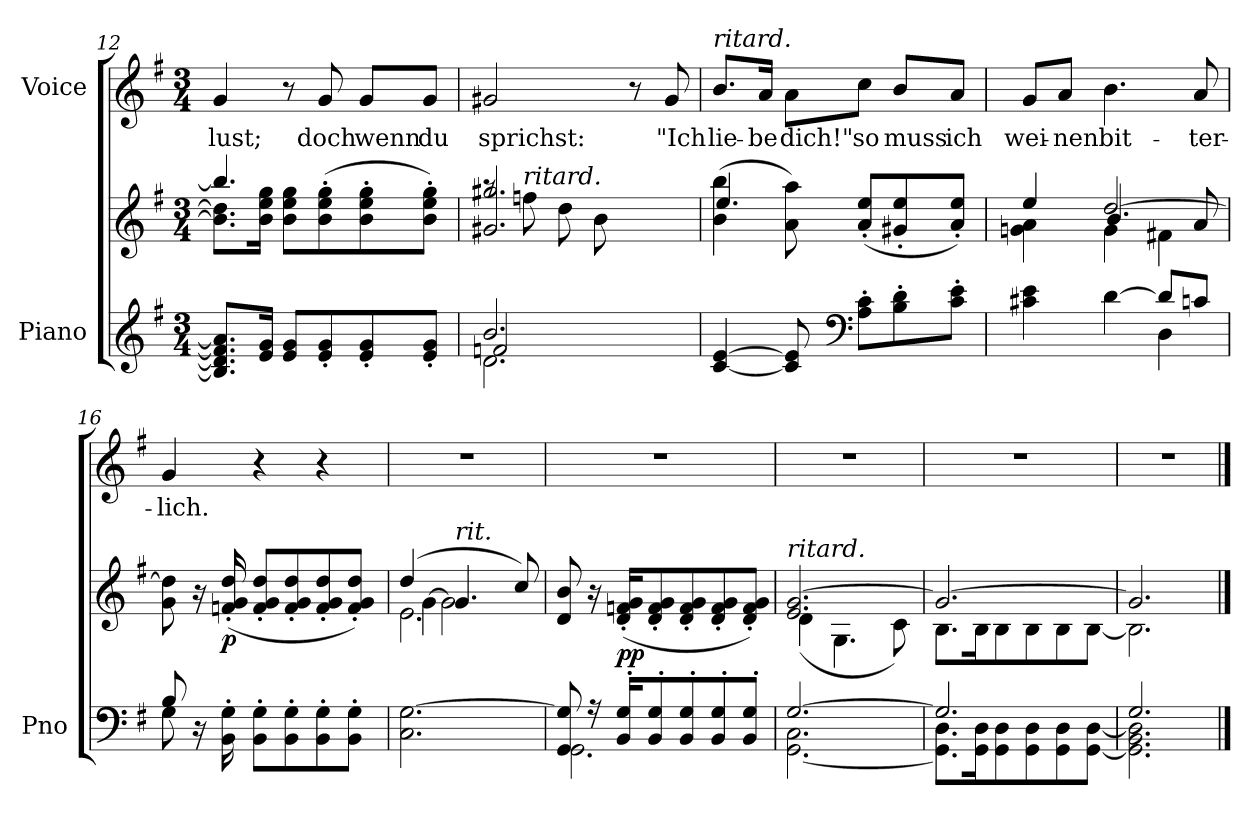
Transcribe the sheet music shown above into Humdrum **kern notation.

**kern	**kern	**dynam	**kern	**text
*part2	*part2	*part2	*part1	*part1
*staff3	*staff2	*staff2/3	*staff1	*staff1
*I"Piano	*	*	*I"Voice	*
*I'Pno	*	*	*	*
!!LO:LB:g=z
*clefG2	*clefG2	*	*clefG2	*
*k[f#]	*k[f#]	*	*k[f#]	*
*M3/4	*M3/4	*	*M3/4	*
=12	=12	=12	=12	=12
*	*^	*	*	*
!	!	!	!	!	!LO:LY:b
8.B/] 8.d#/] 8.f#/] 8.a/]L	8.b\] 8.dd#\]L	4.bb/]	.	4g/	-lust;
16e/ 16g/Jk	16b\ 16ee\ 16gg\Jk	.	.	.	.
8e/ 8g/L	8b\ 8ee\ 8gg\L	.	.	8r	.
!	!	!	!	!	!LO:LY:b
8e/' 8g/'	(>8b\' 8ee\' 8gg\'	4.ryy	.	8g/	doch
!	!	!	!	!	!LO:LY:b
8e/' 8g/'	8b\' 8ee\' 8gg\'	.	.	8g/L	wenn
!	!	!	!	!	!LO:LY:b
8e/' 8g/'J	8b\' 8ee\' 8gg\'J)	.	.	8g/J	du
=13	=13	=13	=13	=13	=13
*^	*	*	*	*	*
*	*^	*	*	*	*	*
*	*	*^	*	*	*	*	*
!	!	!	!	!	!	!	!	!LO:LY:b
2ryy	2.b/	2.d\	2fn/	2.g#X/ 2.gg#X/	8raa	.	2g#X/	sprichst:
!	!	!	!	!	!LO:TX:a:i:t=ritard.	!	!	!
.	.	.	.	.	(8ffn\L	.	.	.
.	.	.	.	.	8dd\	.	.	.
.	.	.	.	.	8b\	.	.	.
8g#X/	.	.	4ryy	.	4ryy	.	8r	.
!	!	!	!	!	!	!	!	!LO:LY:b
8fn/J)	.	.	.	.	.	.	8g#/	"Ich
*v	*v	*v	*v	*	*	*	*	*
=14	=14	=14	=14	=14	=14
*	*	*	*	*MM76	*
!	!	!	!	!LO:TX:a:i:t=ritard.	!
!	!	!	!	!	!LO:LY:b
[4c/ [4e/	(>4b\ 4bb\	4.ee/	.	8.b/L	lie-
!	!	!	!	!	!LO:LY:b
.	.	.	.	16a/Jk	-be
!	!	!	!	!	!LO:LY:b
8c/] 8e/]	8a\ 8aa\)	.	.	8a\L	dich!"
*clefF4	*	*	*	*	*
!	!	!	!	!	!LO:LY:b
8A\' 8c\'L	(8a/' 8ee/'L	4.ryy	.	8cc\J	so
!	!	!	!	!	!LO:LY:b
8B\' 8d\'	8g#X/' 8ee/'	.	.	8b/L	muss
!	!	!	!	!	!LO:LY:b
8c\' 8e\'J	8a/' 8ee/'J)	.	.	8a/J	ich
=15	=15	=15	=15	=15	=15
*^	*	*^	*	*	*
!	!	!	!	!	!	!	!LO:LY:b
4c#X\ 4e\	2ryy	4ee/	4gn\ 4a\	4ryy	.	8g/L	wei-
!	!	!	!	!	!	!	!LO:LY:b
.	.	.	.	.	.	8a/J	-nen
!	!	!	!	!	!	!	!LO:LY:b
[4d\	.	[2dd/	4g\	4.b/	.	4.b\	bit-
8d/L]	4D\	.	4f#X\	.	.	.	.
!	!	!	!	!	!	!	!LO:LY:b
8cn/J	.	.	.	8a/	.	8a/	-ter-
!!LO:LB:g=z
=16	=16	=16	=16	=16	=16	=16	=16
!	!	!	!	!	!	!	!LO:LY:b
*	*	*v	*v	*v	*	*	*
8B/	8G\	8g\ 8dd\]	.	4g/	-lich.
16r	16ryy	16r	.	.	.
!	!	!	!LO:DY:b	!	!
16BB\' 16G\'	2ryy	(16fn/' 16g/' 16dd/'	p	.	.
8BB\' 8G\'L	.	8f/' 8g/' 8dd/'L	.	4r	.
8BB\' 8G\'	.	8f/' 8g/' 8dd/'	.	.	.
8BB\' 8G\'	.	8f/' 8g/' 8dd/'	.	4r	.
8BB\' 8G\'J	.	8f/' 8g/' 8dd/'J)	.	.	.
.	16ryy	.	.	.	.
*v	*v	*	*	*	*
=17	=17	=17	=17	=17
*	*^	*	*	*
*	*	*^	*	*	*
2.C\ [2.G\	(4dd/	2.e\	[4g\	.	2.r	.
!	!LO:TX:a:i:t=rit.	!	!	!	!	!
.	4.g/	.	2g\]	.	.	.
.	8cc/)	.	.	.	.	.
*	*v	*v	*v	*	*	*
=18	=18	=18	=18	=18
*	*	*	*MM72	*
*^	*	*	*	*
8GG/ 8G/]	2.GG\	8d/ 8b/	.	2.r	.
16r	.	16r	.	.	.
!	!	!	!LO:DY:b	!	!
16BB/' 16G/'KL	.	(16d/' 16fn/' 16g/'KL	pp	.	.
8BB/' 8G/'	.	8d/' 8f/' 8g/'	.	.	.
8BB/' 8G/'	.	8d/' 8f/' 8g/'	.	.	.
8BB/' 8G/'	.	8d/' 8f/' 8g/'	.	.	.
8BB/' 8G/'J	.	8d/' 8f/' 8g/'J)	.	.	.
=19	=19	=19	=19	=19	=19
*	*	*	*	*MM70	*
*	*	*^	*	*	*
!	!	!LO:TX:a:i:t=ritard.	!	!	!	!
[2.G/	[2.GG\ 2.C\	2.e/ [2.g/	(4d\	.	2.r	.
.	.	.	4.G\	.	.	.
.	.	.	8c\)	.	.	.
=20	=20	=20	=20	=20	=20	=20
*	*	*	*	*	*MM64	*
2.G/]	8.GG\] 8.D\L	2.g/_	8.B\L	.	2.r	.
.	16GG\ 16D\K	.	16B\K	.	.	.
.	8GG\ 8D\	.	8B\	.	.	.
.	8GG\ 8D\	.	8B\	.	.	.
.	8GG\ 8D\	.	8B\	.	.	.
.	[8GG\ [8D\J	.	[8B\J	.	.	.
=21	=21	=21	=21	=21	=21	=21
2.G/	2.GG\] 2.BB\ 2.D\]	2.g/]	2.B\]	.	2.r	.
*v	*v	*	*	*	*	*
*	*v	*v	*	*	*
==	==	==	==	==
*-	*-	*-	*-	*-
